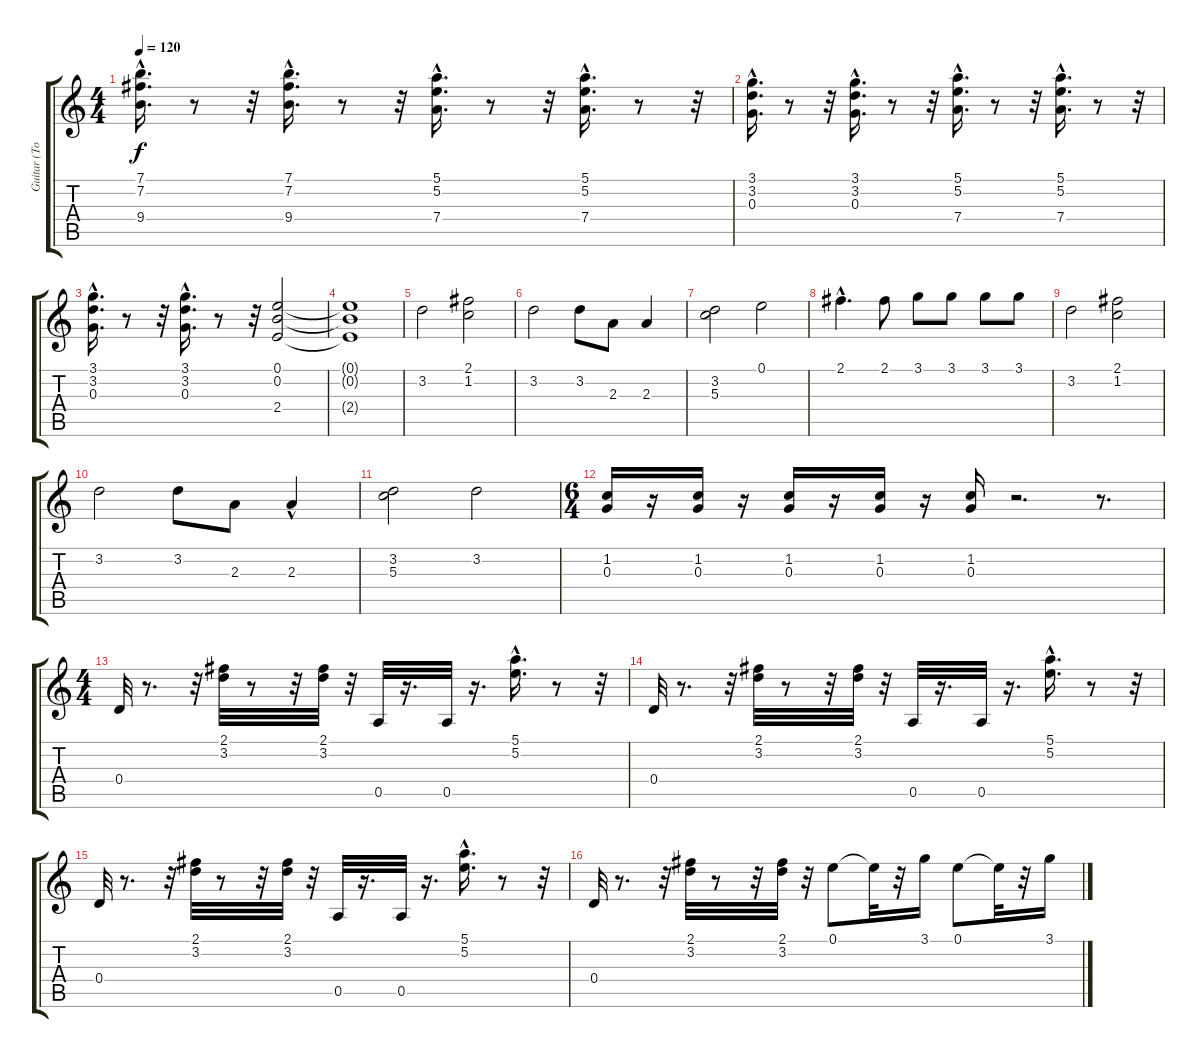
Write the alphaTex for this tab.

\track ("Guitar (Tom Dumont)" "Guitar (To") {instrument distortionguitar}
\staff {score tabs}
\tuning (E4 B3 G3 D3 A2 E2) {hide}
\ts (4 4)
\tempo 120
\clef g2
\ks c
(7.1{hac} 7.2{hac} 9.4{hac}).16{d dy f} r.8 r.32 (7.1{hac} 7.2{hac} 9.4{hac}).16{d} r.8 r.32 (5.1{hac} 5.2{hac} 7.4{hac}).16{d} r.8 r.32 (5.1{hac} 5.2{hac} 7.4{hac}).16{d} r.8 r.32 |
(3.1{hac} 3.2{hac} 0.3{hac}).16{d} r.8 r.32 (3.1{hac} 3.2{hac} 0.3{hac}).16{d} r.8 r.32 (5.1{hac} 5.2{hac} 7.4{hac}).16{d} r.8 r.32 (5.1{hac} 5.2{hac} 7.4{hac}).16{d} r.8 r.32 |
(3.1{hac} 3.2{hac} 0.3{hac}).16{d} r.8 r.32 (3.1{hac} 3.2{hac} 0.3{hac}).16{d} r.8 r.32 (0.1 0.2 2.4).2 |
(0.1{t} 0.2{t} 2.4{t}).1 |
3.2.2 (2.1 1.2).2 |
3.2.2 3.2.8 2.3.8 2.3.4 |
(3.2 5.3).2 0.1.2 |
2.1{hac}.4{d} 2.1.8 3.1.8 3.1.8 3.1.8 3.1.8 |
3.2.2 (2.1 1.2).2 |
3.2.2 3.2.8 2.3.8 2.3{hac}.4 |
(3.2 5.3).2 3.2.2 |
\ts (6 4)
(1.2 0.3).16 r.16 (1.2 0.3).16 r.16 (1.2 0.3).16 r.16 (1.2 0.3).16 r.16 (1.2 0.3).16 r.2{d} r.8{d} |
\ts (4 4)
0.4.32 r.8{d} r.32 (2.1 3.2).32 r.8 r.32 (2.1 3.2).32 r.32 0.5.32 r.16{d} 0.5.32 r.16{d} (5.1{hac} 5.2{hac}).16{d} r.8 r.32 |
0.4.32 r.8{d} r.32 (2.1 3.2).32 r.8 r.32 (2.1 3.2).32 r.32 0.5.32 r.16{d} 0.5.32 r.16{d} (5.1{hac} 5.2{hac}).16{d} r.8 r.32 |
0.4.32 r.8{d} r.32 (2.1 3.2).32 r.8 r.32 (2.1 3.2).32 r.32 0.5.32 r.16{d} 0.5.32 r.16{d} (5.1{hac} 5.2{hac}).16{d} r.8 r.32 |
0.4.32 r.8{d} r.32 (2.1 3.2).32 r.8 r.32 (2.1 3.2).32 r.32 0.1.8 0.1{t}.32 r.32 3.1.16 0.1.8 0.1{t}.32 r.32 3.1.16
